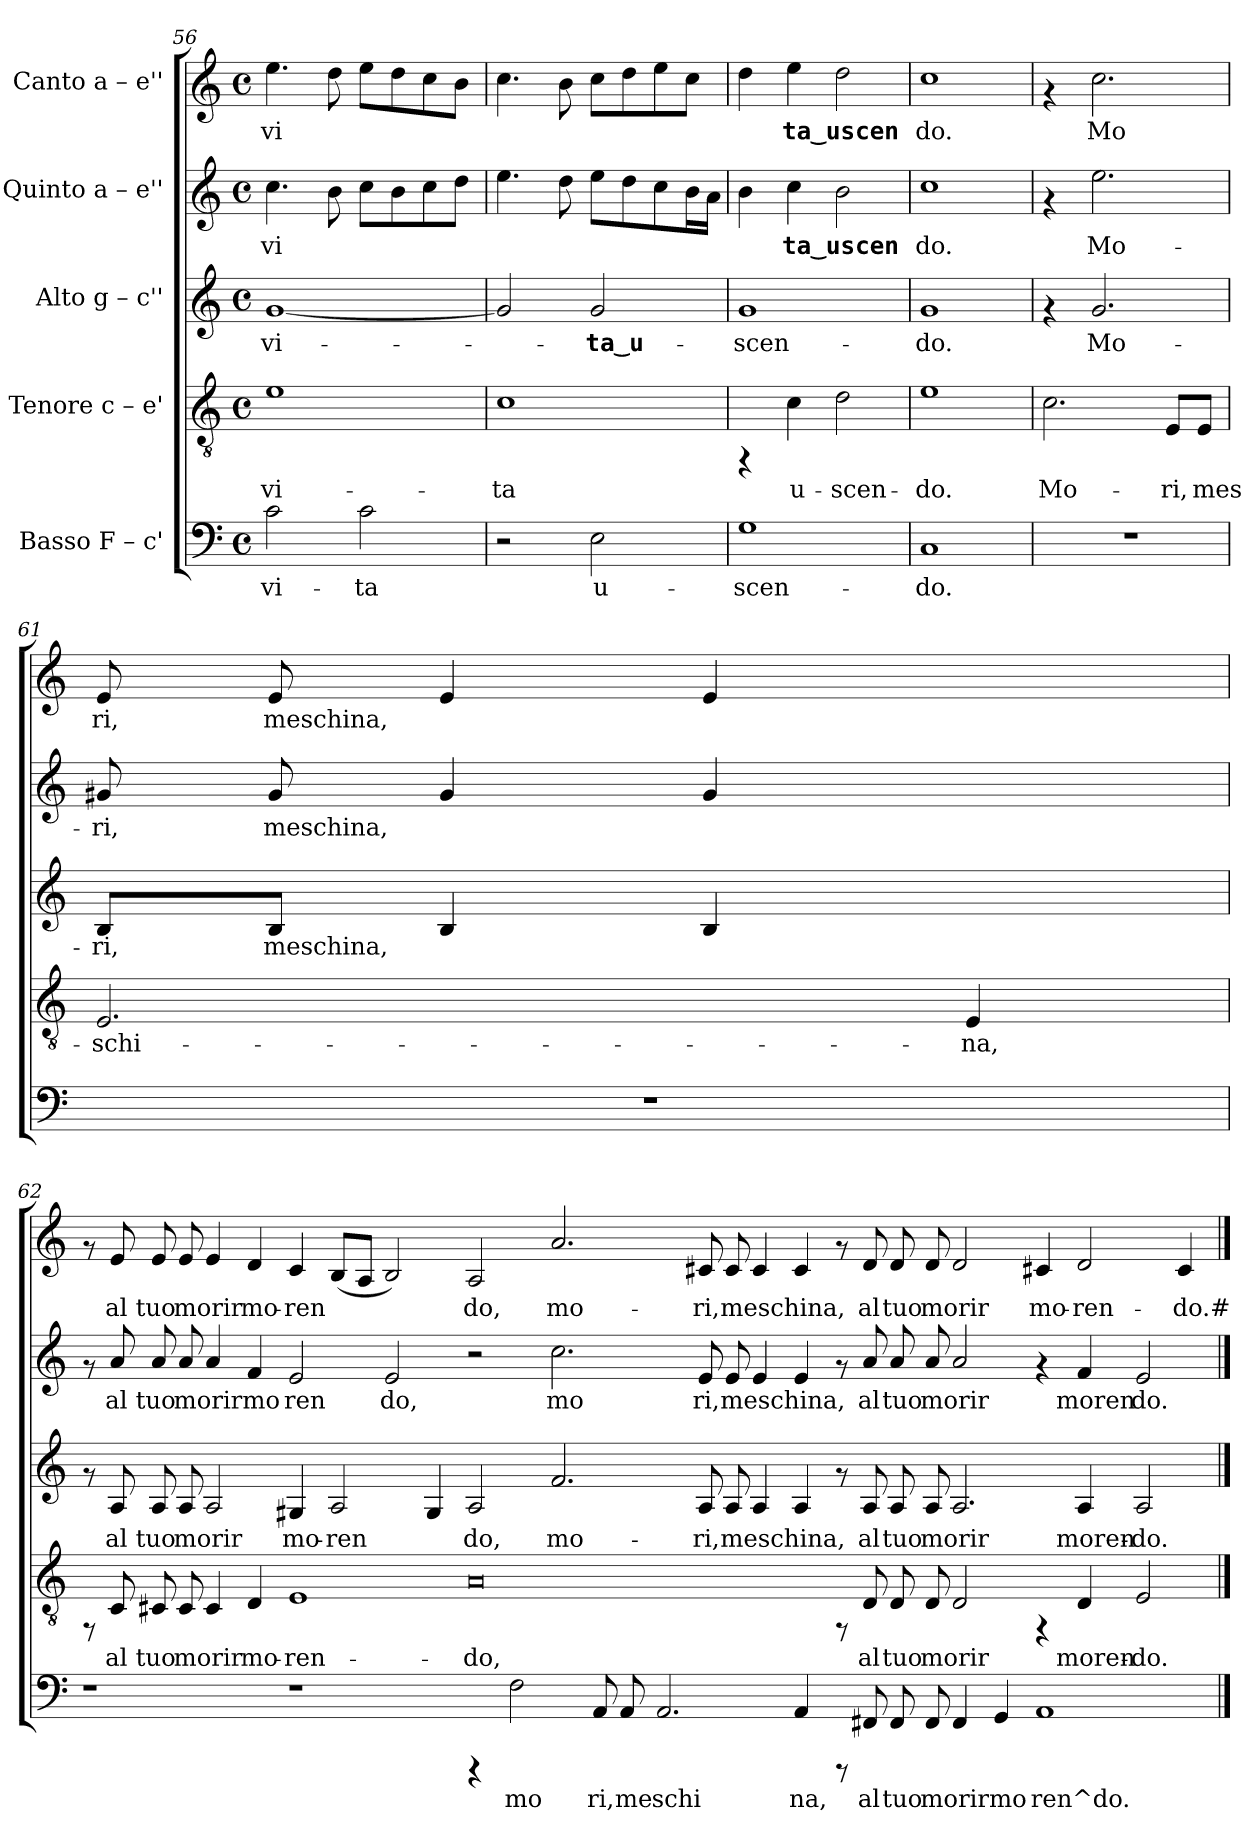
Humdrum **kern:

**kern	**text	**kern	**text	**kern	**text	**kern	**text	**kern	**text
*part5	*part5	*part4	*part4	*part3	*part3	*part2	*part2	*part1	*part1
*staff5	*staff5	*staff4	*staff4	*staff3	*staff3	*staff2	*staff2	*staff1	*staff1
*I"Basso  F – c'	*	*I"Tenore  c – e'	*	*I"Alto  g – c''	*	*I"Quinto  a – e''	*	*I"Canto  a – e''	*
*clefF4	*	*clefGv2	*	*clefG2	*	*clefG2	*	*clefG2	*
*k[]	*	*k[]	*	*k[]	*	*k[]	*	*k[]	*
*C:	*	*C:	*	*C:	*	*C:	*	*C:	*
*M4/4	*	*M4/4	*	*M4/4	*	*M4/4	*	*M4/4	*
*met(c)	*	*met(c)	*	*met(c)	*	*met(c)	*	*met(c)	*
=56	=56	=56	=56	=56	=56	=56	=56	=56	=56
!	!LO:LY:b:rj	!	!LO:LY:b:rj	!	!LO:LY:b:rj	!	!LO:LY:b:rj	!	!LO:LY:b:rj
2c\	vi-	1e	vi-	[1g	vi-	4.cc\	vi-	4.ee\	vi
!	!	!	!	!	!	!	!LO:LY:b:rj	!	!LO:LY:b:rj
.	.	.	.	.	.	8b\	--	8dd\	.
!	!LO:LY:b:rj	!	!	!	!	!	!LO:LY:b:rj	!	!LO:LY:b:rj
2c\	-ta	.	.	.	.	8cc\L	--	8ee\L	.
!	!	!	!	!	!	!	!LO:LY:b:rj	!	!LO:LY:b:rj
.	.	.	.	.	.	8b\	--	8dd\	.
!	!	!	!	!	!	!	!LO:LY:b:rj	!	!LO:LY:b:rj
.	.	.	.	.	.	8cc\	--	8cc\	.
!	!	!	!	!	!	!	!LO:LY:b:rj	!	!LO:LY:b:rj
.	.	.	.	.	.	8dd\J	--	8b\J	.
=57	=57	=57	=57	=57	=57	=57	=57	=57	=57
!	!	!	!LO:LY:b:rj	!	!	!	!LO:LY:b:rj	!	!LO:LY:b:rj
2r	.	1c	-ta	2g]	.	4.ee\	--	4.cc\	.
!	!	!	!	!	!	!	!LO:LY:b:rj	!	!LO:LY:b:rj
.	.	.	.	.	.	8dd\	--	8b\	.
!	!LO:LY:b:rj	!	!	!	!LO:LY:b:rj	!	!LO:LY:b:rj	!	!LO:LY:b:rj
2E\	u-	.	.	2g/	-ta‿u-	8ee\L	--	8cc\L	.
!	!	!	!	!	!	!	!LO:LY:b:rj	!	!LO:LY:b:rj
.	.	.	.	.	.	8dd\	--	8dd\	.
!	!	!	!	!	!	!	!LO:LY:b:rj	!	!LO:LY:b:rj
.	.	.	.	.	.	8cc\	--	8ee\	.
!	!	!	!	!	!	!	!LO:LY:b:rj	!	!LO:LY:b:rj
.	.	.	.	.	.	16b\	--	8cc\J	.
!	!	!	!	!	!	!	!LO:LY:b:rj	!	!
.	.	.	.	.	.	16a\J	--	.	.
=58	=58	=58	=58	=58	=58	=58	=58	=58	=58
!	!LO:LY:b:rj	!	!	!	!LO:LY:b:rj	!	!LO:LY:b:rj	!	!LO:LY:b:rj
1G	-scen-	4rFF	.	1g	-scen-	4b\	--	4dd\	.
!	!	!	!LO:LY:b:rj	!	!	!	!LO:LY:b:rj	!	!LO:LY:b:rj
.	.	4c\	u-	.	.	4cc\	-ta‿uscen-	4ee\	ta‿uscen
!	!	!	!LO:LY:b:rj	!	!	!	!LO:LY:b:rj	!	!LO:LY:b:rj
.	.	2d\	-scen-	.	.	2b\	--	2dd\	.
=59	=59	=59	=59	=59	=59	=59	=59	=59	=59
!	!LO:LY:b:rj	!	!LO:LY:b:rj	!	!LO:LY:b:rj	!	!LO:LY:b:rj	!	!LO:LY:b:rj
1C	-do.	1e	-do.	1g	-do.	1cc	-do.	1cc	do.
=60	=60	=60	=60	=60	=60	=60	=60	=60	=60
!	!	!	!LO:LY:b:rj	!	!	!	!	!	!
1r	.	2.c\	Mo-	4rf	.	4rf	.	4rf	.
!	!	!	!	!	!LO:LY:b:rj	!	!LO:LY:b:rj	!	!LO:LY:b:rj
.	.	.	.	2.g/	Mo-	2.ee\	Mo-	2.cc\	Mo
!	!	!	!LO:LY:b:rj	!	!	!	!	!	!
.	.	8E/L	-ri,	.	.	.	.	.	.
!	!	!	!LO:LY:b:rj	!	!	!	!	!	!
.	.	8E/J	mes-	.	.	.	.	.	.
=61	=61	=61	=61	=61	=61	=61	=61	=61	=61
!	!	!	!LO:LY:b:rj	!	!LO:LY:b:rj	!	!LO:LY:b:rj	!	!LO:LY:b:rj
1r	.	2.E/	-schi-	8B/L	-ri,	8g#X/	-ri,	8e/	ri,
!	!	!	!	!	!LO:LY:b:rj	!	!LO:LY:b:rj	!	!LO:LY:b:rj
.	.	.	.	8B/J	meschina,	8g#/	meschina,	8e/	meschina,
!	!	!	!	!	!LO:LY:b:rj	!	!LO:LY:b:rj	!	!LO:LY:b:rj
.	.	.	.	4B/	.	4g#/	.	4e/	.
!	!	!	!	!	!LO:LY:b:rj	!	!LO:LY:b:rj	!	!LO:LY:b:rj
.	.	.	.	4B/	.	4g#/	.	4e/	.
!	!	!	!LO:LY:b:rj	!	!	!	!	!	!
.	.	4E/	-na,	4ryy	.	4ryy	.	4ryy	.
!!LO:PB:g=z
=62	=62	=62	=62	=62	=62	=62	=62	=62	=62
1r	.	8rFF	.	8rf	.	8rf	.	8rf	.
!	!	!	!LO:LY:b:rj	!	!LO:LY:b:rj	!	!LO:LY:b:rj	!	!LO:LY:b:rj
.	.	8C/	al	8A/	al	8a/	al	8e/	al
!	!	!	!LO:LY:b:rj	!	!LO:LY:b:rj	!	!LO:LY:b:rj	!	!LO:LY:b:rj
.	.	8C#X/	tuo	8A/	tuo	8a/	tuo	8e/	tuo
!	!	!	!LO:LY:b:rj	!	!LO:LY:b:rj	!	!LO:LY:b:rj	!	!LO:LY:b:rj
.	.	8C#/	morir	8A/	morir	8a/	morir	8e/	morir
!	!	!	!LO:LY:b:rj	!	!LO:LY:b:rj	!	!LO:LY:b:rj	!	!LO:LY:b:rj
.	.	4C#/	.	2A/	.	4a/	.	4e/	.
!	!	!	!LO:LY:b:rj	!	!	!	!LO:LY:b:rj	!	!LO:LY:b:rj
.	.	4D/	mo-	.	.	4f/	mo	4d/	mo-
!	!	!	!LO:LY:b:rj	!	!LO:LY:b:rj	!	!LO:LY:b:rj	!	!LO:LY:b:rj
1r	.	1E	-ren-	4G#X/	mo-	2e/	ren	4c/	-ren-
!	!	!	!	!	!LO:LY:b:rj	!	!	!	!LO:LY:b:rj
.	.	.	.	2A/	-ren-	.	.	(>8B/L	--
!	!	!	!	!	!	!	!	!	!LO:LY:b:rj
.	.	.	.	.	.	.	.	8A/J	--
!	!	!	!	!	!	!	!LO:LY:b:rj	!	!LO:LY:b:rj
.	.	.	.	.	.	2e/	do,	2B/)	--
!	!	!	!	!	!LO:LY:b:rj	!	!	!	!
.	.	.	.	4G#/	--	.	.	.	.
!	!	!	!LO:LY:b:rj	!	!LO:LY:b:rj	!	!	!	!LO:LY:b:rj
4rCCC	.	0A	-do,	2A/	-do,	2r	.	2A/	-do,
!	!LO:LY:b:rj	!	!	!	!	!	!	!	!
2F\	mo	.	.	.	.	.	.	.	.
!	!	!	!	!	!LO:LY:b:rj	!	!LO:LY:b:rj	!	!LO:LY:b:rj
.	.	.	.	2.f/	mo-	2.cc\	mo	2.a/	mo-
!	!LO:LY:b:rj	!	!	!	!	!	!	!	!
8AA/	ri,	.	.	.	.	.	.	.	.
!	!LO:LY:b:rj	!	!	!	!	!	!	!	!
8AA/	me	.	.	.	.	.	.	.	.
!	!LO:LY:b:rj	!	!	!	!	!	!	!	!
2.AA/	schi	.	.	.	.	.	.	.	.
!	!	!	!	!	!LO:LY:b:rj	!	!LO:LY:b:rj	!	!LO:LY:b:rj
.	.	.	.	8A/	-ri,	8e/	ri,	8c#X/	-ri,
!	!	!	!	!	!LO:LY:b:rj	!	!LO:LY:b:rj	!	!LO:LY:b:rj
.	.	.	.	8A/	meschina,	8e/	meschina,	8c#/	meschina,
!	!	!	!	!	!LO:LY:b:rj	!	!LO:LY:b:rj	!	!LO:LY:b:rj
.	.	.	.	4A/	.	4e/	.	4c#/	.
!	!LO:LY:b:rj	!	!	!	!LO:LY:b:rj	!	!LO:LY:b:rj	!	!LO:LY:b:rj
4AA/	na,	.	.	4A/	.	4e/	.	4c#/	.
8rCCC	.	8rFF	.	8rf	.	8rf	.	8rf	.
!	!LO:LY:b:rj	!	!LO:LY:b:rj	!	!LO:LY:b:rj	!	!LO:LY:b:rj	!	!LO:LY:b:rj
8FF#X/	al	8D/	al	8A/	al	8a/	al	8d/	al
!	!LO:LY:b:rj	!	!LO:LY:b:rj	!	!LO:LY:b:rj	!	!LO:LY:b:rj	!	!LO:LY:b:rj
8FF#/	tuo	8D/	tuo	8A/	tuo	8a/	tuo	8d/	tuo
!	!LO:LY:b:rj	!	!LO:LY:b:rj	!	!LO:LY:b:rj	!	!LO:LY:b:rj	!	!LO:LY:b:rj
8FF#/	morir	8D/	morir	8A/	morir	8a/	morir	8d/	morir
!	!LO:LY:b:rj	!	!LO:LY:b:rj	!	!LO:LY:b:rj	!	!LO:LY:b:rj	!	!LO:LY:b:rj
4FF#/	.	2D/	.	2.A/	.	2a/	.	2d/	.
!	!LO:LY:b:rj	!	!	!	!	!	!	!	!
4GG/	mo	.	.	.	.	.	.	.	.
!	!LO:LY:b:rj	!	!	!	!	!	!	!	!LO:LY:b:rj
1AA	ren^do.	4rFF	.	.	.	4rf	.	4c#X/	mo-
!	!	!	!LO:LY:b:rj	!	!LO:LY:b:rj	!	!LO:LY:b:rj	!	!LO:LY:b:rj
.	.	4D/	moren-	4A/	moren-	4f/	moren	2d/	-ren-
!	!	!	!LO:LY:b:rj	!	!LO:LY:b:rj	!	!LO:LY:b:rj	!	!
.	.	2E/	-do.	2A/	-do.	2e/	do.	.	.
!	!	!	!	!	!	!	!	!	!LO:LY:b:rj
.	.	.	.	.	.	.	.	4c#/	-do.#
==	==	==	==	==	==	==	==	==	==
*-	*-	*-	*-	*-	*-	*-	*-	*-	*-
